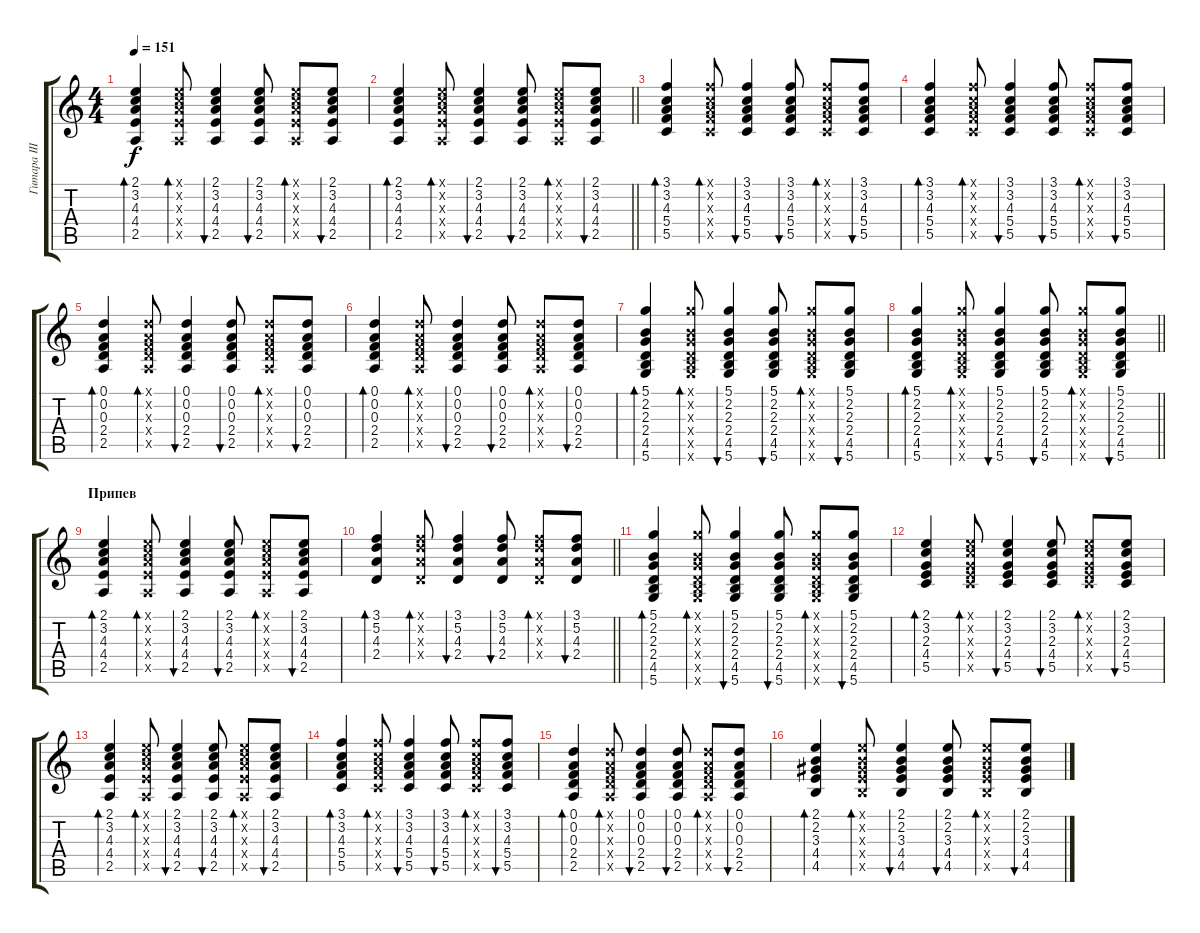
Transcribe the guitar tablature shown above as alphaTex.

\track ("Гитара III п" "Гитара III") {instrument acousticguitarsteel}
\staff {score tabs}
\tuning (D4 A3 F3 C3 G2 D2) {hide}
\ts (4 4)
\tempo 151
\clef g2
\ks c
(2.1 3.2 4.3 4.4 2.5).4{bd 60 dy f} (2.1{x} 3.2{x} 4.3{x} 4.4{x} 2.5{x}).8{bd 60} (2.1 3.2 4.3 4.4 2.5).4{bu 60} (2.1 3.2 4.3 4.4 2.5).8{bu 60} (2.1{x} 3.2{x} 4.3{x} 4.4{x} 2.5{x}).8{bd 60} (2.1 3.2 4.3 4.4 2.5).8{bu 60} |
\barLineRight lightlight
(2.1 3.2 4.3 4.4 2.5).4{bd 60} (2.1{x} 3.2{x} 4.3{x} 4.4{x} 2.5{x}).8{bd 60} (2.1 3.2 4.3 4.4 2.5).4{bu 60} (2.1 3.2 4.3 4.4 2.5).8{bu 60} (2.1{x} 3.2{x} 4.3{x} 4.4{x} 2.5{x}).8{bd 60} (2.1 3.2 4.3 4.4 2.5).8{bu 60} |
(3.1 3.2 4.3 5.4 5.5).4{bd 60} (3.1{x} 3.2{x} 4.3{x} 5.4{x} 5.5{x}).8{bd 60} (3.1 3.2 4.3 5.4 5.5).4{bu 60} (3.1 3.2 4.3 5.4 5.5).8{bu 60} (3.1{x} 3.2{x} 4.3{x} 5.4{x} 5.5{x}).8{bd 60} (3.1 3.2 4.3 5.4 5.5).8{bu 60} |
(3.1 3.2 4.3 5.4 5.5).4{bd 60} (3.1{x} 3.2{x} 4.3{x} 5.4{x} 5.5{x}).8{bd 60} (3.1 3.2 4.3 5.4 5.5).4{bu 60} (3.1 3.2 4.3 5.4 5.5).8{bu 60} (3.1{x} 3.2{x} 4.3{x} 5.4{x} 5.5{x}).8{bd 60} (3.1 3.2 4.3 5.4 5.5).8{bu 60} |
(0.1 0.2 0.3 2.4 2.5).4{bd 60} (0.1{x} 0.2{x} 0.3{x} 2.4{x} 2.5{x}).8{bd 60} (0.1 0.2 0.3 2.4 2.5).4{bu 60} (0.1 0.2 0.3 2.4 2.5).8{bu 60} (0.1{x} 0.2{x} 0.3{x} 2.4{x} 2.5{x}).8{bd 60} (0.1 0.2 0.3 2.4 2.5).8{bu 60} |
(0.1 0.2 0.3 2.4 2.5).4{bd 60} (0.1{x} 0.2{x} 0.3{x} 2.4{x} 2.5{x}).8{bd 60} (0.1 0.2 0.3 2.4 2.5).4{bu 60} (0.1 0.2 0.3 2.4 2.5).8{bu 60} (0.1{x} 0.2{x} 0.3{x} 2.4{x} 2.5{x}).8{bd 60} (0.1 0.2 0.3 2.4 2.5).8{bu 60} |
(5.1 2.2 2.3 2.4 4.5 5.6).4{bd 60} (5.1{x} 2.2{x} 2.3{x} 2.4{x} 4.5{x} 5.6{x}).8{bd 60} (5.1 2.2 2.3 2.4 4.5 5.6).4{bu 60} (5.1 2.2 2.3 2.4 4.5 5.6).8{bu 60} (5.1{x} 2.2{x} 2.3{x} 2.4{x} 4.5{x} 5.6{x}).8{bd 60} (5.1 2.2 2.3 2.4 4.5 5.6).8{bu 60} |
\barLineRight lightlight
(5.1 2.2 2.3 2.4 4.5 5.6).4{bd 60} (5.1{x} 2.2{x} 2.3{x} 2.4{x} 4.5{x} 5.6{x}).8{bd 60} (5.1 2.2 2.3 2.4 4.5 5.6).4{bu 60} (5.1 2.2 2.3 2.4 4.5 5.6).8{bu 60} (5.1{x} 2.2{x} 2.3{x} 2.4{x} 4.5{x} 5.6{x}).8{bd 60} (5.1 2.2 2.3 2.4 4.5 5.6).8{bu 60} |
\section ("" "Припев")
(2.1 3.2 4.3 4.4 2.5).4{bd 60} (2.1{x} 3.2{x} 4.3{x} 4.4{x} 2.5{x}).8{bd 60} (2.1 3.2 4.3 4.4 2.5).4{bu 60} (2.1 3.2 4.3 4.4 2.5).8{bu 60} (2.1{x} 3.2{x} 4.3{x} 4.4{x} 2.5{x}).8{bd 60} (2.1 3.2 4.3 4.4 2.5).8{bu 60} |
\barLineRight lightlight
(3.1 5.2 4.3 2.4).4{bd 60} (3.1{x} 5.2{x} 4.3{x} 2.4{x}).8{bd 60} (3.1 5.2 4.3 2.4).4{bu 60} (3.1 5.2 4.3 2.4).8{bu 60} (3.1{x} 5.2{x} 4.3{x} 2.4{x}).8{bd 60} (3.1 5.2 4.3 2.4).8{bu 60} |
(5.1 2.2 2.3 2.4 4.5 5.6).4{bd 60} (5.1{x} 2.2{x} 2.3{x} 2.4{x} 4.5{x} 5.6{x}).8{bd 60} (5.1 2.2 2.3 2.4 4.5 5.6).4{bu 60} (5.1 2.2 2.3 2.4 4.5 5.6).8{bu 60} (5.1{x} 2.2{x} 2.3{x} 2.4{x} 4.5{x} 5.6{x}).8{bd 60} (5.1 2.2 2.3 2.4 4.5 5.6).8{bu 60} |
(2.1 3.2 2.3 4.4 5.5).4{bd 60} (2.1{x} 3.2{x} 2.3{x} 4.4{x} 5.5{x}).8{bd 60} (2.1 3.2 2.3 4.4 5.5).4{bu 60} (2.1 3.2 2.3 4.4 5.5).8{bu 60} (2.1{x} 3.2{x} 2.3{x} 4.4{x} 5.5{x}).8{bd 60} (2.1 3.2 2.3 4.4 5.5).8{bu 60} |
(2.1 3.2 4.3 4.4 2.5).4{bd 60} (2.1{x} 3.2{x} 4.3{x} 4.4{x} 2.5{x}).8{bd 60} (2.1 3.2 4.3 4.4 2.5).4{bu 60} (2.1 3.2 4.3 4.4 2.5).8{bu 60} (2.1{x} 3.2{x} 4.3{x} 4.4{x} 2.5{x}).8{bd 60} (2.1 3.2 4.3 4.4 2.5).8{bu 60} |
(3.1 3.2 4.3 5.4 5.5).4{bd 60} (3.1{x} 3.2{x} 4.3{x} 5.4{x} 5.5{x}).8{bd 60} (3.1 3.2 4.3 5.4 5.5).4{bu 60} (3.1 3.2 4.3 5.4 5.5).8{bu 60} (3.1{x} 3.2{x} 4.3{x} 5.4{x} 5.5{x}).8{bd 60} (3.1 3.2 4.3 5.4 5.5).8{bu 60} |
(0.1 0.2 0.3 2.4 2.5).4{bd 60} (0.1{x} 0.2{x} 0.3{x} 2.4{x} 2.5{x}).8{bd 60} (0.1 0.2 0.3 2.4 2.5).4{bu 60} (0.1 0.2 0.3 2.4 2.5).8{bu 60} (0.1{x} 0.2{x} 0.3{x} 2.4{x} 2.5{x}).8{bd 60} (0.1 0.2 0.3 2.4 2.5).8{bu 60} |
(2.1 2.2 3.3 4.4 4.5).4{bd 60} (2.1{x} 2.2{x} 3.3{x} 4.4{x} 4.5{x}).8{bd 60} (2.1 2.2 3.3 4.4 4.5).4{bu 60} (2.1 2.2 3.3 4.4 4.5).8{bu 60} (2.1{x} 2.2{x} 3.3{x} 4.4{x} 4.5{x}).8{bd 60} (2.1 2.2 3.3 4.4 4.5).8{bu 60}
